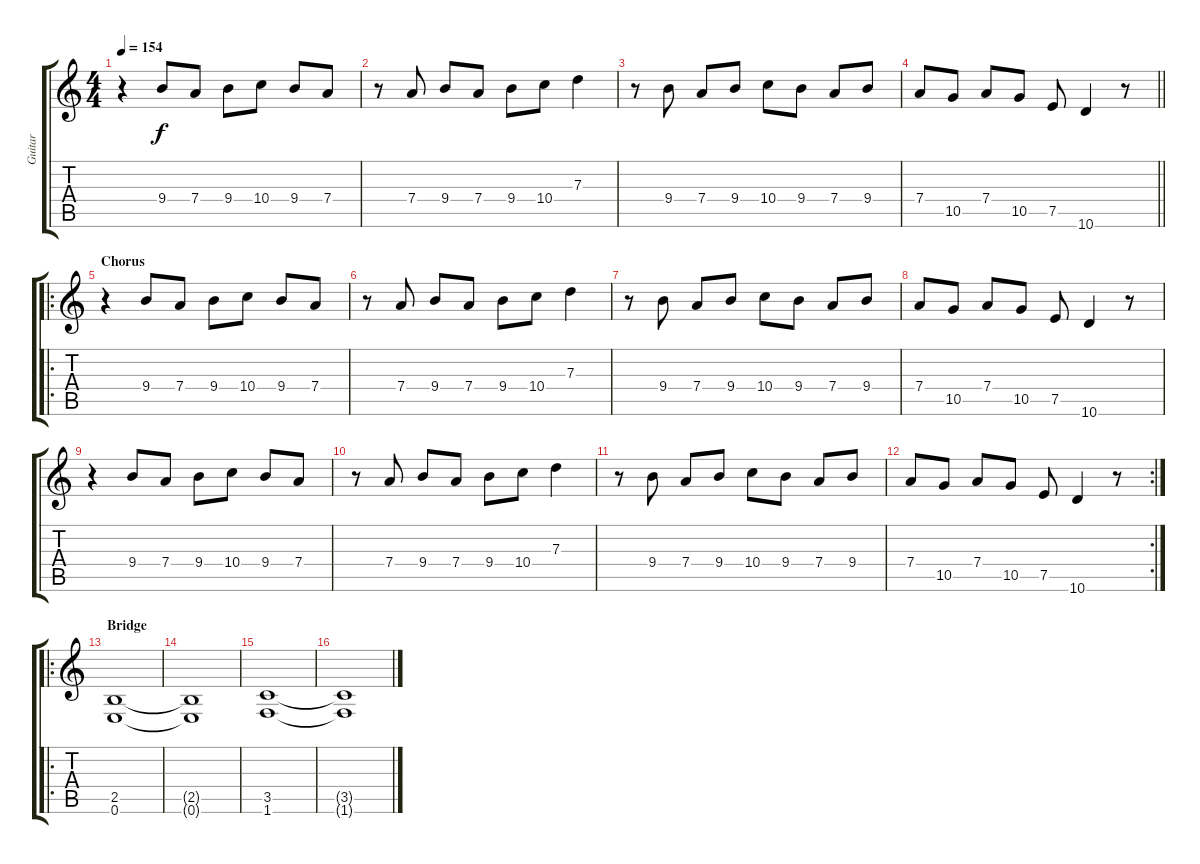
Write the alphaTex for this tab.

\track ("Guitar" "Guitar") {instrument distortionguitar}
\staff {score tabs}
\tuning (E4 B3 G3 D3 A2 E2) {hide}
\ts (4 4)
\tempo 154
\clef g2
\ks c
r.4{dy f} 9.4.8 7.4.8 9.4.8 10.4.8 9.4.8 7.4.8 |
r.8 7.4.8 9.4.8 7.4.8 9.4.8 10.4.8 7.3.4 |
r.8 9.4.8 7.4.8 9.4.8 10.4.8 9.4.8 7.4.8 9.4.8 |
\barLineRight lightlight
7.4.8 10.5.8 7.4.8 10.5.8 7.5.8 10.6.4 r.8 |
\ro
\section ("" "Chorus")
r.4 9.4.8 7.4.8 9.4.8 10.4.8 9.4.8 7.4.8 |
r.8 7.4.8 9.4.8 7.4.8 9.4.8 10.4.8 7.3.4 |
r.8 9.4.8 7.4.8 9.4.8 10.4.8 9.4.8 7.4.8 9.4.8 |
7.4.8 10.5.8 7.4.8 10.5.8 7.5.8 10.6.4 r.8 |
r.4 9.4.8 7.4.8 9.4.8 10.4.8 9.4.8 7.4.8 |
r.8 7.4.8 9.4.8 7.4.8 9.4.8 10.4.8 7.3.4 |
r.8 9.4.8 7.4.8 9.4.8 10.4.8 9.4.8 7.4.8 9.4.8 |
\rc 2
7.4.8 10.5.8 7.4.8 10.5.8 7.5.8 10.6.4 r.8 |
\ro
\section ("" "Bridge")
(2.5 0.6).1 |
(2.5{t} 0.6{t}).1 |
(3.5 1.6).1 |
(3.5{t} 1.6{t}).1
